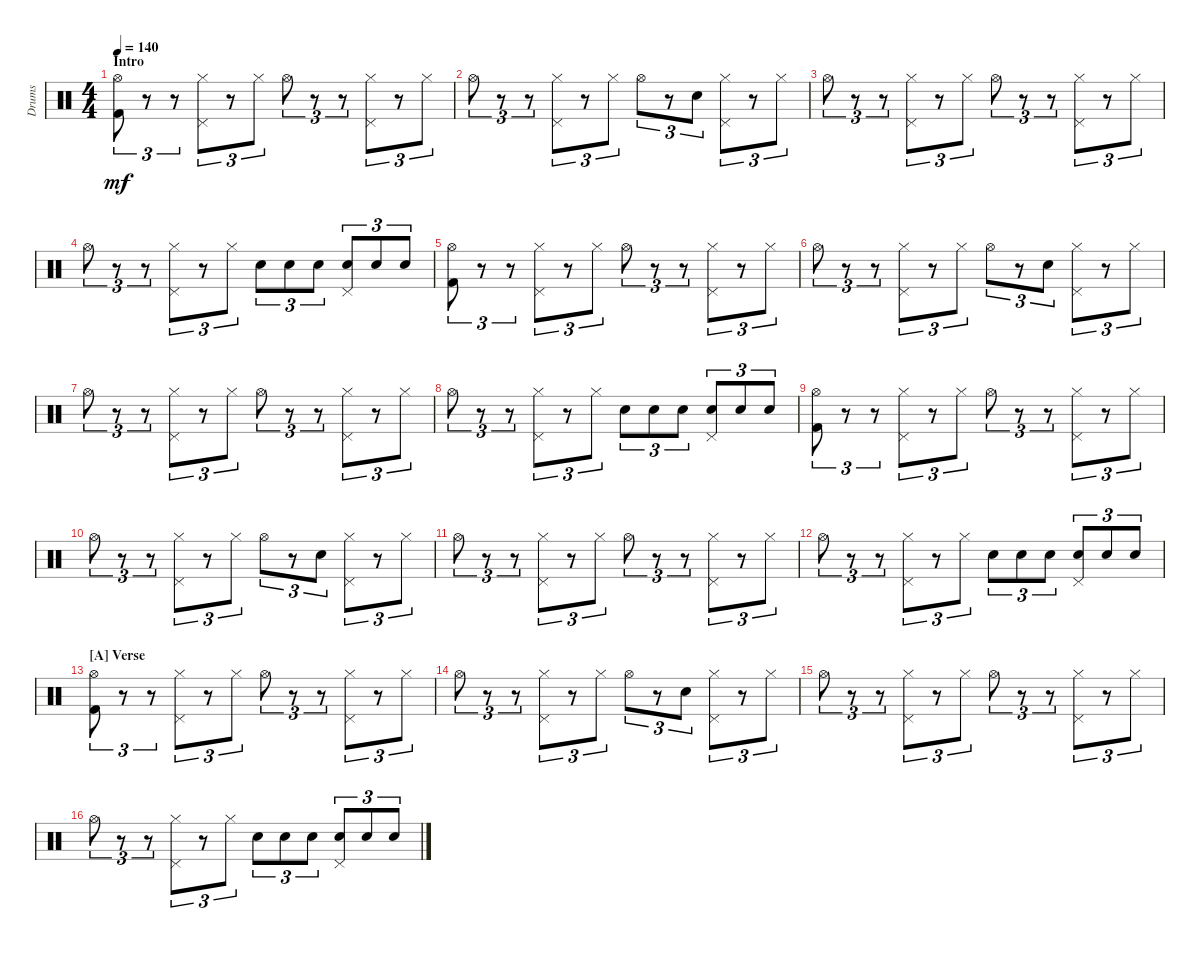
\defaultSystemsLayout 4
\bracketExtendMode groupsimilarinstruments
\multiBarRest
\otherSystemsTrackNameOrientation horizontal
\track ("Drumkit" "Drums") {instrument percussion}
\staff {score}
\articulation defaults
\ts (4 4)
\section ("" "Intro")
\tempo 140
\clef neutral
\ks c
("Kick (hit) 2" "Hi-Hat (open)").8{tu (3 2) dy mf beam Down} r.8{tu (3 2) beam Down} r.8{tu (3 2) beam Down} ("Hi-Hat (closed)" "Pedal Hi-Hat (hit)").8{tu (3 2) beam Down} r.8{tu (3 2) beam Down} "Hi-Hat (closed)".8{tu (3 2) beam Down} "Hi-Hat (open)".8{tu (3 2) beam Down} r.8{tu (3 2) beam Down} r.8{tu (3 2) beam Down} ("Hi-Hat (closed)" "Pedal Hi-Hat (hit)").8{tu (3 2) beam Down} r.8{tu (3 2) beam Down} "Hi-Hat (closed)".8{tu (3 2) beam Down} |
"Hi-Hat (open)".8{tu (3 2) beam Down} r.8{tu (3 2) beam Down} r.8{tu (3 2) beam Down} ("Hi-Hat (closed)" "Pedal Hi-Hat (hit)").8{tu (3 2) beam Down} r.8{tu (3 2) beam Down} "Hi-Hat (closed)".8{tu (3 2) beam Down} "Hi-Hat (open)".8{tu (3 2) beam Down} r.8{tu (3 2) beam Down} "Snare (hit) 2".8{tu (3 2) beam Down} ("Hi-Hat (closed)" "Pedal Hi-Hat (hit)").8{tu (3 2) beam Down} r.8{tu (3 2) beam Down} "Hi-Hat (closed)".8{tu (3 2) beam Down} |
"Hi-Hat (open)".8{tu (3 2) beam Down} r.8{tu (3 2) beam Down} r.8{tu (3 2) beam Down} ("Hi-Hat (closed)" "Pedal Hi-Hat (hit)").8{tu (3 2) beam Down} r.8{tu (3 2) beam Down} "Hi-Hat (closed)".8{tu (3 2) beam Down} "Hi-Hat (open)".8{tu (3 2) beam Down} r.8{tu (3 2) beam Down} r.8{tu (3 2) beam Down} ("Hi-Hat (closed)" "Pedal Hi-Hat (hit)").8{tu (3 2) beam Down} r.8{tu (3 2) beam Down} "Hi-Hat (closed)".8{tu (3 2) beam Down} |
"Hi-Hat (open)".8{tu (3 2) beam Down} r.8{tu (3 2) beam Down} r.8{tu (3 2) beam Down} ("Hi-Hat (closed)" "Pedal Hi-Hat (hit)").8{tu (3 2) beam Down} r.8{tu (3 2) beam Down} "Hi-Hat (closed)".8{tu (3 2) beam Down} "Snare (hit) 2".8{tu (3 2) beam Down} "Snare (hit) 2".8{tu (3 2) beam Down} "Snare (hit) 2".8{tu (3 2) beam Down} ("Pedal Hi-Hat (hit)" "Snare (hit) 2").8{tu (3 2) beam Up} "Snare (hit) 2".8{tu (3 2) beam Up} "Snare (hit) 2".8{tu (3 2) beam Up} |
("Kick (hit) 2" "Hi-Hat (open)").8{tu (3 2) beam Down} r.8{tu (3 2) beam Down} r.8{tu (3 2) beam Down} ("Hi-Hat (closed)" "Pedal Hi-Hat (hit)").8{tu (3 2) beam Down} r.8{tu (3 2) beam Down} "Hi-Hat (closed)".8{tu (3 2) beam Down} "Hi-Hat (open)".8{tu (3 2) beam Down} r.8{tu (3 2) beam Down} r.8{tu (3 2) beam Down} ("Hi-Hat (closed)" "Pedal Hi-Hat (hit)").8{tu (3 2) beam Down} r.8{tu (3 2) beam Down} "Hi-Hat (closed)".8{tu (3 2) beam Down} |
"Hi-Hat (open)".8{tu (3 2) beam Down} r.8{tu (3 2) beam Down} r.8{tu (3 2) beam Down} ("Hi-Hat (closed)" "Pedal Hi-Hat (hit)").8{tu (3 2) beam Down} r.8{tu (3 2) beam Down} "Hi-Hat (closed)".8{tu (3 2) beam Down} "Hi-Hat (open)".8{tu (3 2) beam Down} r.8{tu (3 2) beam Down} "Snare (hit) 2".8{tu (3 2) beam Down} ("Hi-Hat (closed)" "Pedal Hi-Hat (hit)").8{tu (3 2) beam Down} r.8{tu (3 2) beam Down} "Hi-Hat (closed)".8{tu (3 2) beam Down} |
"Hi-Hat (open)".8{tu (3 2) beam Down} r.8{tu (3 2) beam Down} r.8{tu (3 2) beam Down} ("Hi-Hat (closed)" "Pedal Hi-Hat (hit)").8{tu (3 2) beam Down} r.8{tu (3 2) beam Down} "Hi-Hat (closed)".8{tu (3 2) beam Down} "Hi-Hat (open)".8{tu (3 2) beam Down} r.8{tu (3 2) beam Down} r.8{tu (3 2) beam Down} ("Hi-Hat (closed)" "Pedal Hi-Hat (hit)").8{tu (3 2) beam Down} r.8{tu (3 2) beam Down} "Hi-Hat (closed)".8{tu (3 2) beam Down} |
"Hi-Hat (open)".8{tu (3 2) beam Down} r.8{tu (3 2) beam Down} r.8{tu (3 2) beam Down} ("Hi-Hat (closed)" "Pedal Hi-Hat (hit)").8{tu (3 2) beam Down} r.8{tu (3 2) beam Down} "Hi-Hat (closed)".8{tu (3 2) beam Down} "Snare (hit) 2".8{tu (3 2) beam Down} "Snare (hit) 2".8{tu (3 2) beam Down} "Snare (hit) 2".8{tu (3 2) beam Down} ("Pedal Hi-Hat (hit)" "Snare (hit) 2").8{tu (3 2) beam Up} "Snare (hit) 2".8{tu (3 2) beam Up} "Snare (hit) 2".8{tu (3 2) beam Up} |
("Kick (hit) 2" "Hi-Hat (open)").8{tu (3 2) beam Down} r.8{tu (3 2) beam Down} r.8{tu (3 2) beam Down} ("Hi-Hat (closed)" "Pedal Hi-Hat (hit)").8{tu (3 2) beam Down} r.8{tu (3 2) beam Down} "Hi-Hat (closed)".8{tu (3 2) beam Down} "Hi-Hat (open)".8{tu (3 2) beam Down} r.8{tu (3 2) beam Down} r.8{tu (3 2) beam Down} ("Hi-Hat (closed)" "Pedal Hi-Hat (hit)").8{tu (3 2) beam Down} r.8{tu (3 2) beam Down} "Hi-Hat (closed)".8{tu (3 2) beam Down} |
"Hi-Hat (open)".8{tu (3 2) beam Down} r.8{tu (3 2) beam Down} r.8{tu (3 2) beam Down} ("Hi-Hat (closed)" "Pedal Hi-Hat (hit)").8{tu (3 2) beam Down} r.8{tu (3 2) beam Down} "Hi-Hat (closed)".8{tu (3 2) beam Down} "Hi-Hat (open)".8{tu (3 2) beam Down} r.8{tu (3 2) beam Down} "Snare (hit) 2".8{tu (3 2) beam Down} ("Hi-Hat (closed)" "Pedal Hi-Hat (hit)").8{tu (3 2) beam Down} r.8{tu (3 2) beam Down} "Hi-Hat (closed)".8{tu (3 2) beam Down} |
"Hi-Hat (open)".8{tu (3 2) beam Down} r.8{tu (3 2) beam Down} r.8{tu (3 2) beam Down} ("Hi-Hat (closed)" "Pedal Hi-Hat (hit)").8{tu (3 2) beam Down} r.8{tu (3 2) beam Down} "Hi-Hat (closed)".8{tu (3 2) beam Down} "Hi-Hat (open)".8{tu (3 2) beam Down} r.8{tu (3 2) beam Down} r.8{tu (3 2) beam Down} ("Hi-Hat (closed)" "Pedal Hi-Hat (hit)").8{tu (3 2) beam Down} r.8{tu (3 2) beam Down} "Hi-Hat (closed)".8{tu (3 2) beam Down} |
"Hi-Hat (open)".8{tu (3 2) beam Down} r.8{tu (3 2) beam Down} r.8{tu (3 2) beam Down} ("Hi-Hat (closed)" "Pedal Hi-Hat (hit)").8{tu (3 2) beam Down} r.8{tu (3 2) beam Down} "Hi-Hat (closed)".8{tu (3 2) beam Down} "Snare (hit) 2".8{tu (3 2) beam Down} "Snare (hit) 2".8{tu (3 2) beam Down} "Snare (hit) 2".8{tu (3 2) beam Down} ("Pedal Hi-Hat (hit)" "Snare (hit) 2").8{tu (3 2) beam Up} "Snare (hit) 2".8{tu (3 2) beam Up} "Snare (hit) 2".8{tu (3 2) beam Up} |
\section ("A" "Verse")
("Kick (hit) 2" "Hi-Hat (open)").8{tu (3 2) beam Down} r.8{tu (3 2) beam Down} r.8{tu (3 2) beam Down} ("Hi-Hat (closed)" "Pedal Hi-Hat (hit)").8{tu (3 2) beam Down} r.8{tu (3 2) beam Down} "Hi-Hat (closed)".8{tu (3 2) beam Down} "Hi-Hat (open)".8{tu (3 2) beam Down} r.8{tu (3 2) beam Down} r.8{tu (3 2) beam Down} ("Hi-Hat (closed)" "Pedal Hi-Hat (hit)").8{tu (3 2) beam Down} r.8{tu (3 2) beam Down} "Hi-Hat (closed)".8{tu (3 2) beam Down} |
"Hi-Hat (open)".8{tu (3 2) beam Down} r.8{tu (3 2) beam Down} r.8{tu (3 2) beam Down} ("Hi-Hat (closed)" "Pedal Hi-Hat (hit)").8{tu (3 2) beam Down} r.8{tu (3 2) beam Down} "Hi-Hat (closed)".8{tu (3 2) beam Down} "Hi-Hat (open)".8{tu (3 2) beam Down} r.8{tu (3 2) beam Down} "Snare (hit) 2".8{tu (3 2) beam Down} ("Hi-Hat (closed)" "Pedal Hi-Hat (hit)").8{tu (3 2) beam Down} r.8{tu (3 2) beam Down} "Hi-Hat (closed)".8{tu (3 2) beam Down} |
"Hi-Hat (open)".8{tu (3 2) beam Down} r.8{tu (3 2) beam Down} r.8{tu (3 2) beam Down} ("Hi-Hat (closed)" "Pedal Hi-Hat (hit)").8{tu (3 2) beam Down} r.8{tu (3 2) beam Down} "Hi-Hat (closed)".8{tu (3 2) beam Down} "Hi-Hat (open)".8{tu (3 2) beam Down} r.8{tu (3 2) beam Down} r.8{tu (3 2) beam Down} ("Hi-Hat (closed)" "Pedal Hi-Hat (hit)").8{tu (3 2) beam Down} r.8{tu (3 2) beam Down} "Hi-Hat (closed)".8{tu (3 2) beam Down} |
"Hi-Hat (open)".8{tu (3 2) beam Down} r.8{tu (3 2) beam Down} r.8{tu (3 2) beam Down} ("Hi-Hat (closed)" "Pedal Hi-Hat (hit)").8{tu (3 2) beam Down} r.8{tu (3 2) beam Down} "Hi-Hat (closed)".8{tu (3 2) beam Down} "Snare (hit) 2".8{tu (3 2) beam Down} "Snare (hit) 2".8{tu (3 2) beam Down} "Snare (hit) 2".8{tu (3 2) beam Down} ("Pedal Hi-Hat (hit)" "Snare (hit) 2").8{tu (3 2) beam Up} "Snare (hit) 2".8{tu (3 2) beam Up} "Snare (hit) 2".8{tu (3 2) beam Up}
